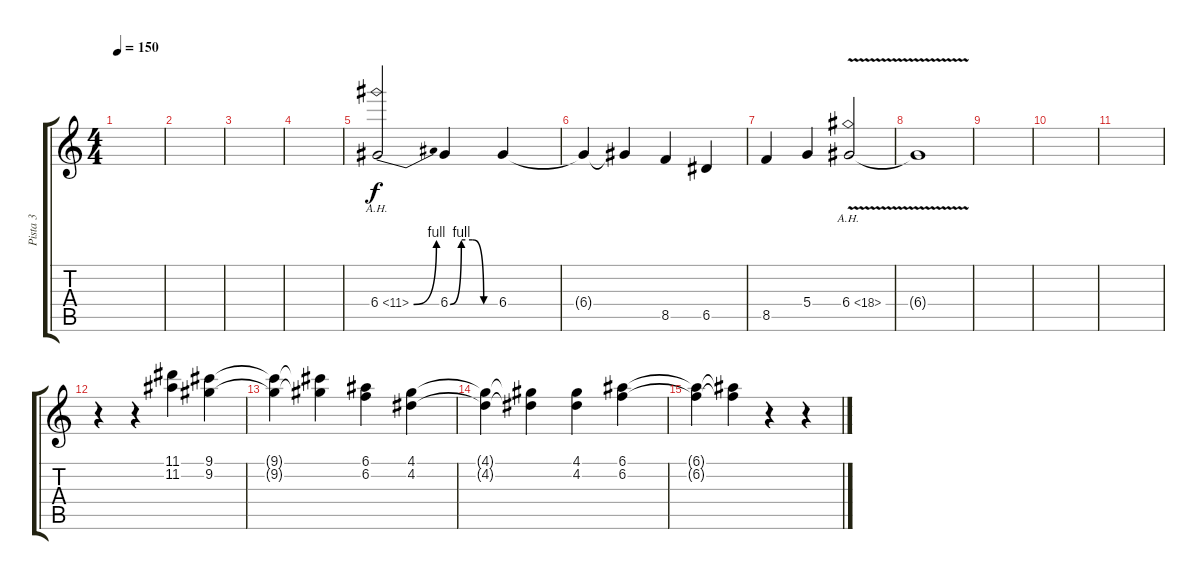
\track ("Pista 3" "Pista 3") {instrument distortionguitar}
\staff {score tabs}
\tuning (E4 B3 G3 D3 A2 E2) {hide}
\ts (4 4)
\tempo 150
\clef g2
\ks c
|
|
|
|
6.4{be (bend 0 0 60 4) ah 5}.2 6.4{be (custom 0 0 15 4 30 4 45 0 60 0)}.4 6.4.4 |
6.4{t}.4 6.4{t}.4 8.5.4 6.5.4 |
8.5.4 5.4.4 6.4{ah 12 v}.2 |
6.4{t}.1 |
|
|
|
r.4 r.4 (11.1 11.2).4 (9.1 9.2).4 |
(9.1{t} 9.2{t}).4 (9.1{t} 9.2{t}).4 (6.1 6.2).4 (4.1 4.2).4 |
(4.1{t} 4.2{t}).4 (4.1{t} 4.2{t}).4 (4.1 4.2).4 (6.1 6.2).4 |
(6.1{t} 6.2{t}).4 (6.1{t} 6.2{t}).4 r.4 r.4
